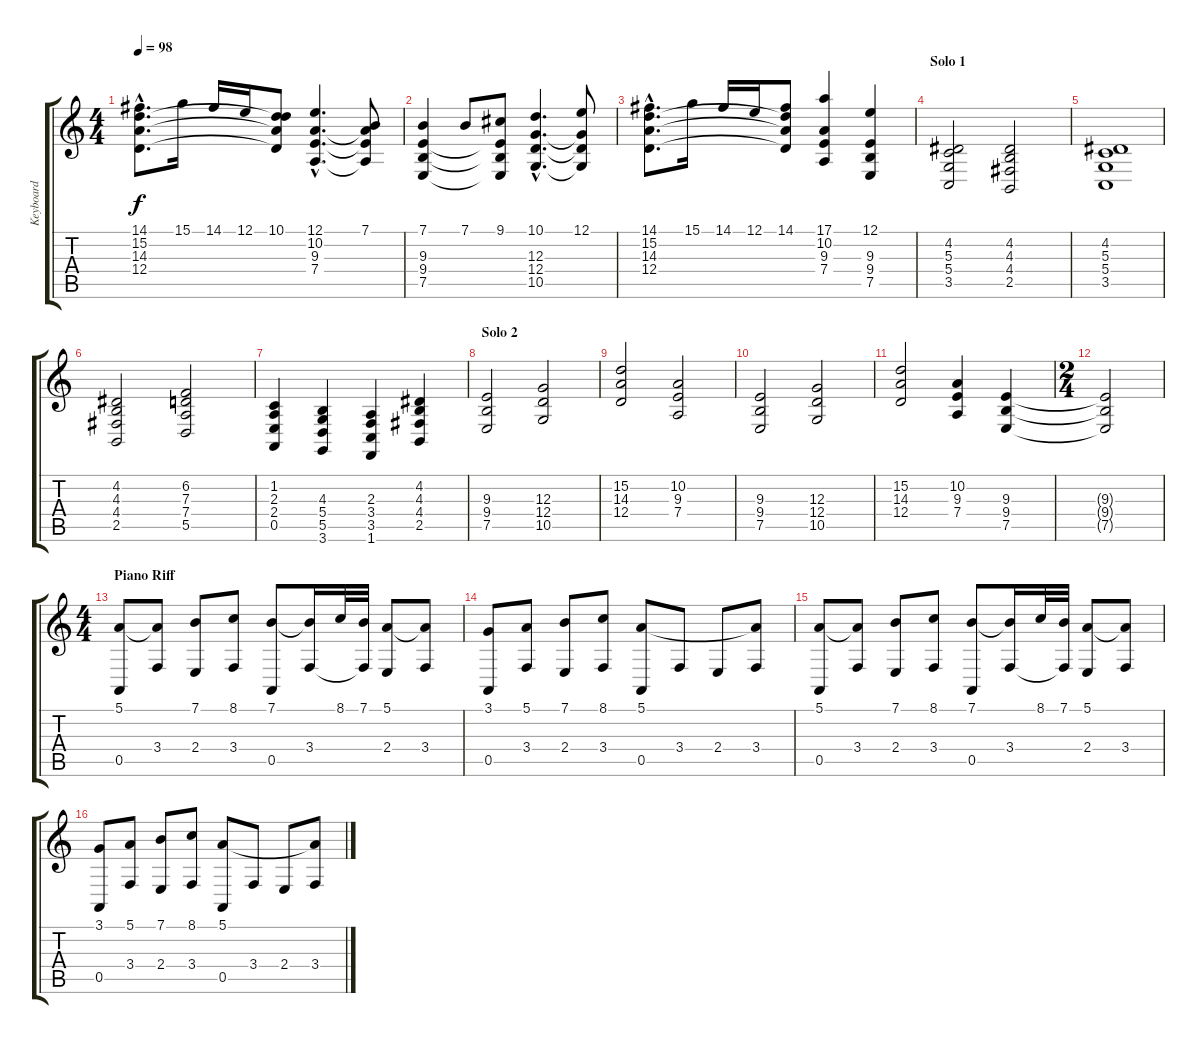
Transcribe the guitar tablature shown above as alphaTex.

\track ("Keyboard" "Keyboard") {instrument brasssection}
\staff {score tabs}
\tuning (E4 B3 G3 D3 A2 E2) {hide}
\ts (4 4)
\tempo 98
\clef g2
\ks c
(14.1{hac} 15.2{hac} 14.3{hac} 12.4{hac}).8{d dy f} 15.1.16 14.1.16 12.1.16 (10.1 15.2{t} 14.3{t} 12.4{t}).8 (12.1{hac} 10.2{hac} 9.3{hac} 7.4{hac}).4{d} (7.1 10.2{t} 9.3{t} 7.4{t}).8 |
(7.1 9.3 9.4 7.5).4 7.1.8 (9.1 9.3{t} 9.4{t} 7.5{t}).8 (10.1{hac} 12.3{hac} 12.4{hac} 10.5{hac}).4{d} (12.1 12.3{t} 12.4{t} 10.5{t}).8 |
(14.1{hac} 15.2{hac} 14.3{hac} 12.4{hac}).8{d} 15.1.16 14.1.16 12.1.16 (14.1 15.2{t} 14.3{t} 12.4{t}).8 (17.1 10.2 9.3 7.4).4 (12.1 9.3 9.4 7.5).4 |
\section ("" "Solo 1")
(4.2 5.3 5.4 3.5).2 (4.2 4.3 4.4 2.5).2 |
(4.2 5.3 5.4 3.5).1 |
(4.2 4.3 4.4 2.5).2 (6.2 7.3 7.4 5.5).2 |
(1.2 2.3 2.4 0.5).4 (4.3 5.4 5.5 3.6).4 (2.3 3.4 3.5 1.6).4 (4.2 4.3 4.4 2.5).4 |
\section ("" "Solo 2")
(9.3 9.4 7.5).2 (12.3 12.4 10.5).2 |
(15.2 14.3 12.4).2 (10.2 9.3 7.4).2 |
(9.3 9.4 7.5).2 (12.3 12.4 10.5).2 |
(15.2 14.3 12.4).2 (10.2 9.3 7.4).4 (9.3 9.4 7.5).4 |
\ts (2 4)
(9.3{t} 9.4{t} 7.5{t}).2 |
\ts (4 4)
\section ("" "Piano Riff")
(5.1 0.5).8{instrument acousticgrandpiano} (5.1{t} 3.4).8 (7.1 2.4).8 (8.1 3.4).8 (7.1 0.5).8 (7.1{t} 3.4).16 8.1.32 (7.1 3.4{t}).32 (5.1 2.4).8 (5.1{t} 3.4).8 |
(3.1 0.5).8 (5.1 3.4).8 (7.1 2.4).8 (8.1 3.4).8 (5.1 0.5).8 3.4.8 2.4.8 (5.1{t} 3.4).8 |
(5.1 0.5).8 (5.1{t} 3.4).8 (7.1 2.4).8 (8.1 3.4).8 (7.1 0.5).8 (7.1{t} 3.4).16 8.1.32 (7.1 3.4{t}).32 (5.1 2.4).8 (5.1{t} 3.4).8 |
(3.1 0.5).8 (5.1 3.4).8 (7.1 2.4).8 (8.1 3.4).8 (5.1 0.5).8 3.4.8 2.4.8 (5.1{t} 3.4).8
